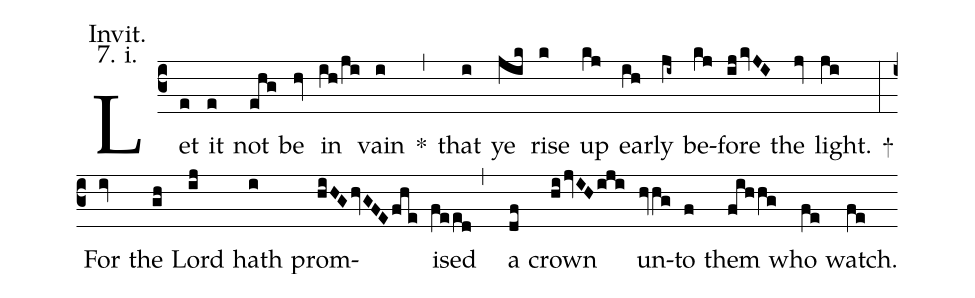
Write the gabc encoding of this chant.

annotation: Invit.;
annotation: 7. i.;
%%
(c3) Let(e) it(e) not(ehg) be(hv) in(ih/ji) vain(i) <sp>*</sp>(,) that(i) ye(jik) rise(k) up(kj) ear(ih)ly(ji~) be(kj)fore(ijkvJI) the(jv) light.(ji) <sp>+</sp>(:) For(iv) the(gh) Lord(ij) hath(i) prom(hiHGhvGFEfhe)ised(feed,) a(df) crown(hijvIHiji) un(hvhg)to(f) them(fihhg) who(fe) watch.(fe)
